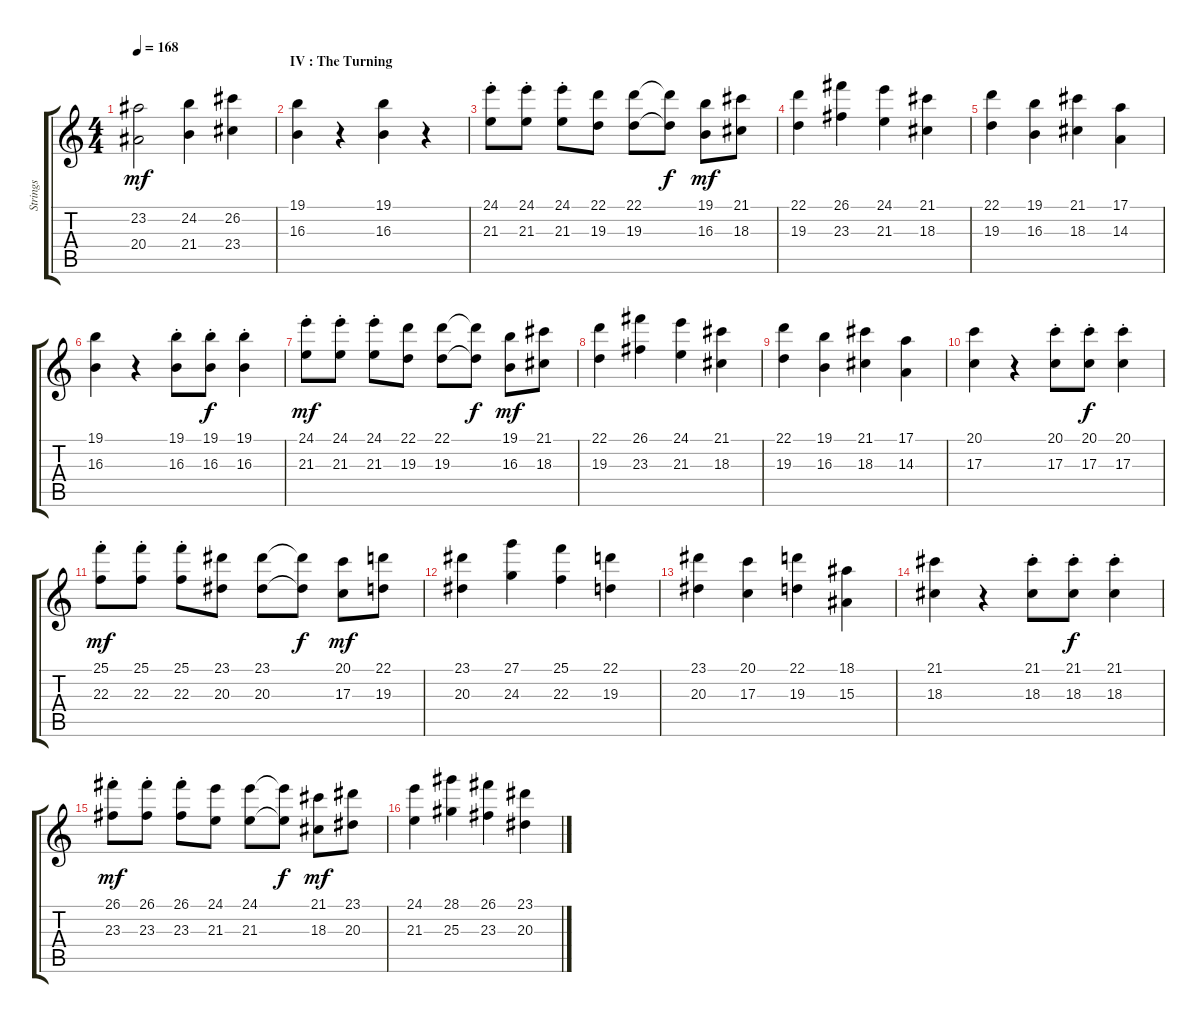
\track ("Strings" "Strings") {instrument stringensemble1}
\staff {score tabs}
\tuning (E4 B3 G3 D3 A2 E2) {hide}
\ts (4 4)
\tempo 168
\clef g2
\ks c
(23.2 20.4).2{dy mf} (24.2 21.4).4 (26.2 23.4).4 |
\section ("" "IV : The Turning")
(19.1 16.3).4 r.4 (19.1 16.3).4 r.4 |
(24.1{st} 21.3{st}).8 (24.1{st} 21.3{st}).8 (24.1{st} 21.3{st}).8 (22.1 19.3).8 (22.1 19.3).8 (22.1{t} 19.3{t}).8{dy f} (19.1 16.3).8{dy mf} (21.1 18.3).8 |
(22.1 19.3).4 (26.1 23.3).4 (24.1 21.3).4 (21.1 18.3).4 |
(22.1 19.3).4 (19.1 16.3).4 (21.1 18.3).4 (17.1 14.3).4 |
(19.1 16.3).4 r.4 (19.1{st} 16.3{st}).8 (19.1{st} 16.3{st}).8{dy f} (19.1{st} 16.3{st}).4 |
(24.1{st} 21.3{st}).8{dy mf} (24.1{st} 21.3{st}).8 (24.1{st} 21.3{st}).8 (22.1 19.3).8 (22.1 19.3).8 (22.1{t} 19.3{t}).8{dy f} (19.1 16.3).8{dy mf} (21.1 18.3).8 |
(22.1 19.3).4 (26.1 23.3).4 (24.1 21.3).4 (21.1 18.3).4 |
(22.1 19.3).4 (19.1 16.3).4 (21.1 18.3).4 (17.1 14.3).4 |
\section ("" "")
(20.1 17.3).4 r.4 (20.1{st} 17.3{st}).8 (20.1{st} 17.3{st}).8{dy f} (20.1{st} 17.3{st}).4 |
(25.1{st} 22.3{st}).8{dy mf} (25.1{st} 22.3{st}).8 (25.1{st} 22.3{st}).8 (23.1 20.3).8 (23.1 20.3).8 (23.1{t} 20.3{t}).8{dy f} (20.1 17.3).8{dy mf} (22.1 19.3).8 |
(23.1 20.3).4 (27.1 24.3).4 (25.1 22.3).4 (22.1 19.3).4 |
(23.1 20.3).4 (20.1 17.3).4 (22.1 19.3).4 (18.1 15.3).4 |
\section ("" "")
(21.1 18.3).4 r.4 (21.1{st} 18.3{st}).8 (21.1{st} 18.3{st}).8{dy f} (21.1{st} 18.3{st}).4 |
(26.1{st} 23.3{st}).8{dy mf} (26.1{st} 23.3{st}).8 (26.1{st} 23.3{st}).8 (24.1 21.3).8 (24.1 21.3).8 (24.1{t} 21.3{t}).8{dy f} (21.1 18.3).8{dy mf} (23.1 20.3).8 |
(24.1 21.3).4 (28.1 25.3).4 (26.1 23.3).4 (23.1 20.3).4
